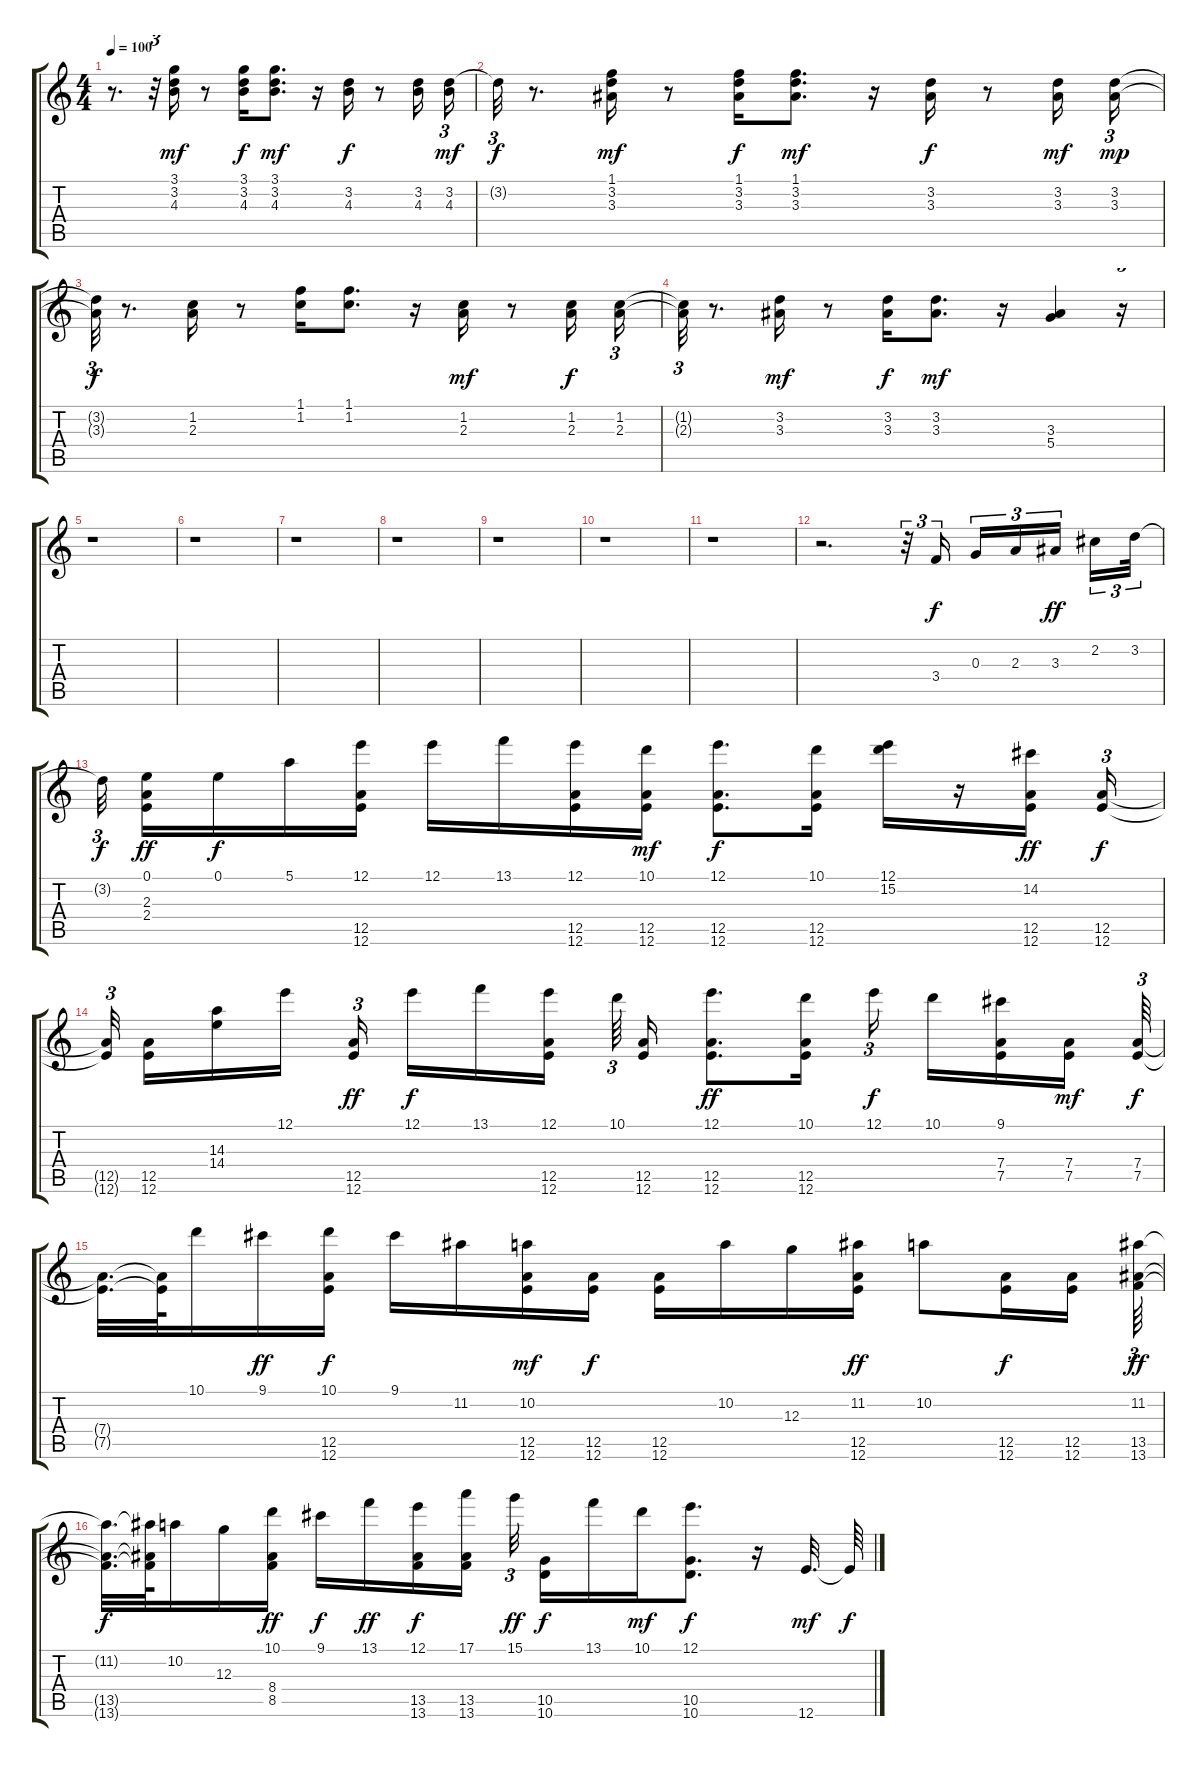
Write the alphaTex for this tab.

\track "" {instrument electricbassfinger}
\staff {score tabs}
\tuning (E4 B3 G3 D3 A2 E2) {hide}
\ts (4 4)
\tempo 100
\clef g2
\ks c
r.8{d dy f} r.32{tu (3 2)} (3.1 3.2 4.3).16{dy mf} r.8 (3.1 3.2 4.3).16{dy f} (3.1 3.2 4.3).8{d dy mf} r.16 (3.2 4.3).16{dy f} r.8 (3.2 4.3).16 (3.2 4.3).16{tu (3 2) dy mf} |
3.2{t}.32{tu (3 2) dy f} r.8{d} (1.1 3.2 3.3).16{dy mf} r.8 (1.1 3.2 3.3).16{dy f} (1.1 3.2 3.3).8{d dy mf} r.16 (3.2 3.3).16{dy f} r.8 (3.2 3.3).16{dy mf} (3.2 3.3).16{tu (3 2) dy mp} |
(3.2{t} 3.3{t}).32{tu (3 2) dy f} r.8{d} (1.2 2.3).16 r.8 (1.1 1.2).16 (1.1 1.2).8{d} r.16 (1.2 2.3).16{dy mf} r.8 (1.2 2.3).16{dy f} (1.2 2.3).16{tu (3 2)} |
(1.2{t} 2.3{t}).32{tu (3 2)} r.8{d} (3.2 3.3).16{dy mf} r.8 (3.2 3.3).16{dy f} (3.2 3.3).8{d dy mf} r.16 (3.3 5.4).4 r.16{tu (3 2)} |
r.1 |
r.1 |
r.1 |
r.1 |
r.1 |
r.1 |
r.1 |
r.2{d} r.32{tu (3 2)} 3.4.16{tu (3 2) dy f beam splitsecondary} 0.3.16{tu (3 2)} 2.3.16{tu (3 2)} 3.3.16{tu (3 2) dy ff beam splitsecondary} 2.2.16{tu (3 2)} 3.2.32{tu (3 2)} |
3.2{t}.32{tu (3 2) dy f beam splitsecondary} (0.1 2.3 2.4).16{dy ff} 0.1.16{dy f} 5.1.16 (12.1 12.5 12.6).16 12.1.16 13.1.16 (12.1 12.5 12.6).16 (10.1 12.5 12.6).16{dy mf} (12.1 12.5 12.6).8{d dy f} (10.1 12.5 12.6).16 (12.1 15.2).16 r.16 (14.2 12.5 12.6).16{dy ff} (12.5 12.6).16{tu (3 2) dy f} |
(12.5{t} 12.6{t}).32{tu (3 2) beam splitsecondary} (12.5 12.6).16 (14.3 14.4).16 12.1.16{beam splitsecondary} (12.5 12.6).16{tu (3 2) dy ff} 12.1.16{dy f} 13.1.16 (12.1 12.5 12.6).16{beam splitsecondary} 10.1.64{tu (3 2)} (12.5 12.6).16 (12.1 12.5 12.6).8{d dy ff} (10.1 12.5 12.6).16 12.1.16{tu (3 2) dy f beam splitsecondary} 10.1.16 (9.1 7.4 7.5).16 (7.4 7.5).16{dy mf beam splitsecondary} (7.4 7.5).64{tu (3 2) dy f} |
(7.4{t} 7.5{t}).32{d} (7.4{t} 7.5{t}).64 10.1.16 9.1.16{dy ff} (10.1 12.5 12.6).16{dy f} 9.1.16 11.2.16 (10.2 12.5 12.6).16{dy mf} (12.5 12.6).16{dy f} (12.5 12.6).16 10.2.16 12.3.16 (11.2 12.5 12.6).16{dy ff} 10.2.8 (12.5 12.6).16{dy f} (12.5 12.6).16 (11.2 13.5 13.6).64{tu (3 2) dy ff} |
(11.2{t} 13.5{t} 13.6{t}).32{d dy f} (11.2{t} 13.5{t} 13.6{t}).64 10.2.16 12.3.16 (10.1 8.4 8.5).16{dy ff} 9.1.16{dy f} 13.1.16{dy ff} (12.1 13.5 13.6).16{dy f} (17.1 13.5 13.6).16 15.1.32{tu (3 2) dy ff beam splitsecondary} (10.5 10.6).16{dy f} 13.1.16 10.1.16{dy mf} (12.1 10.5 10.6).8{d dy f} r.16 12.6.32{d dy mf} 12.6{t}.64{dy f}
